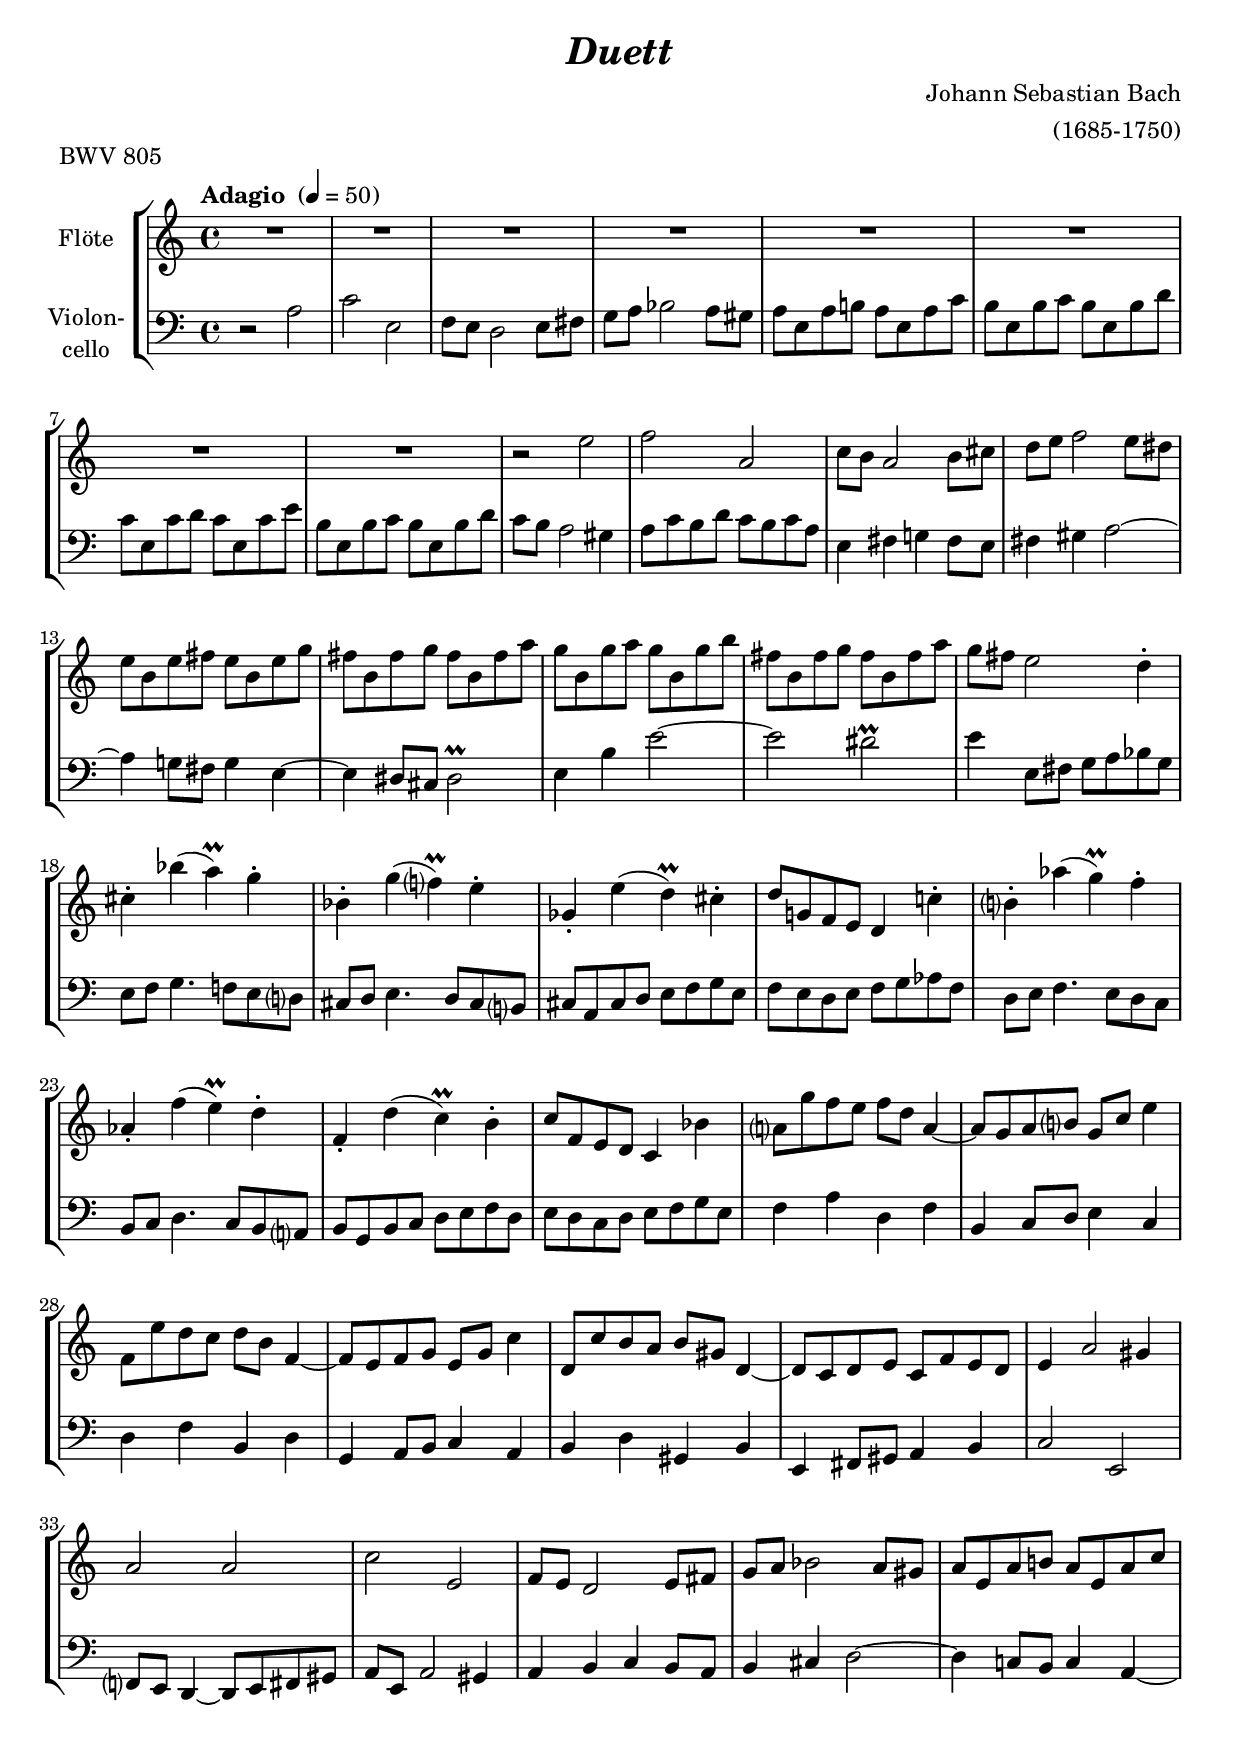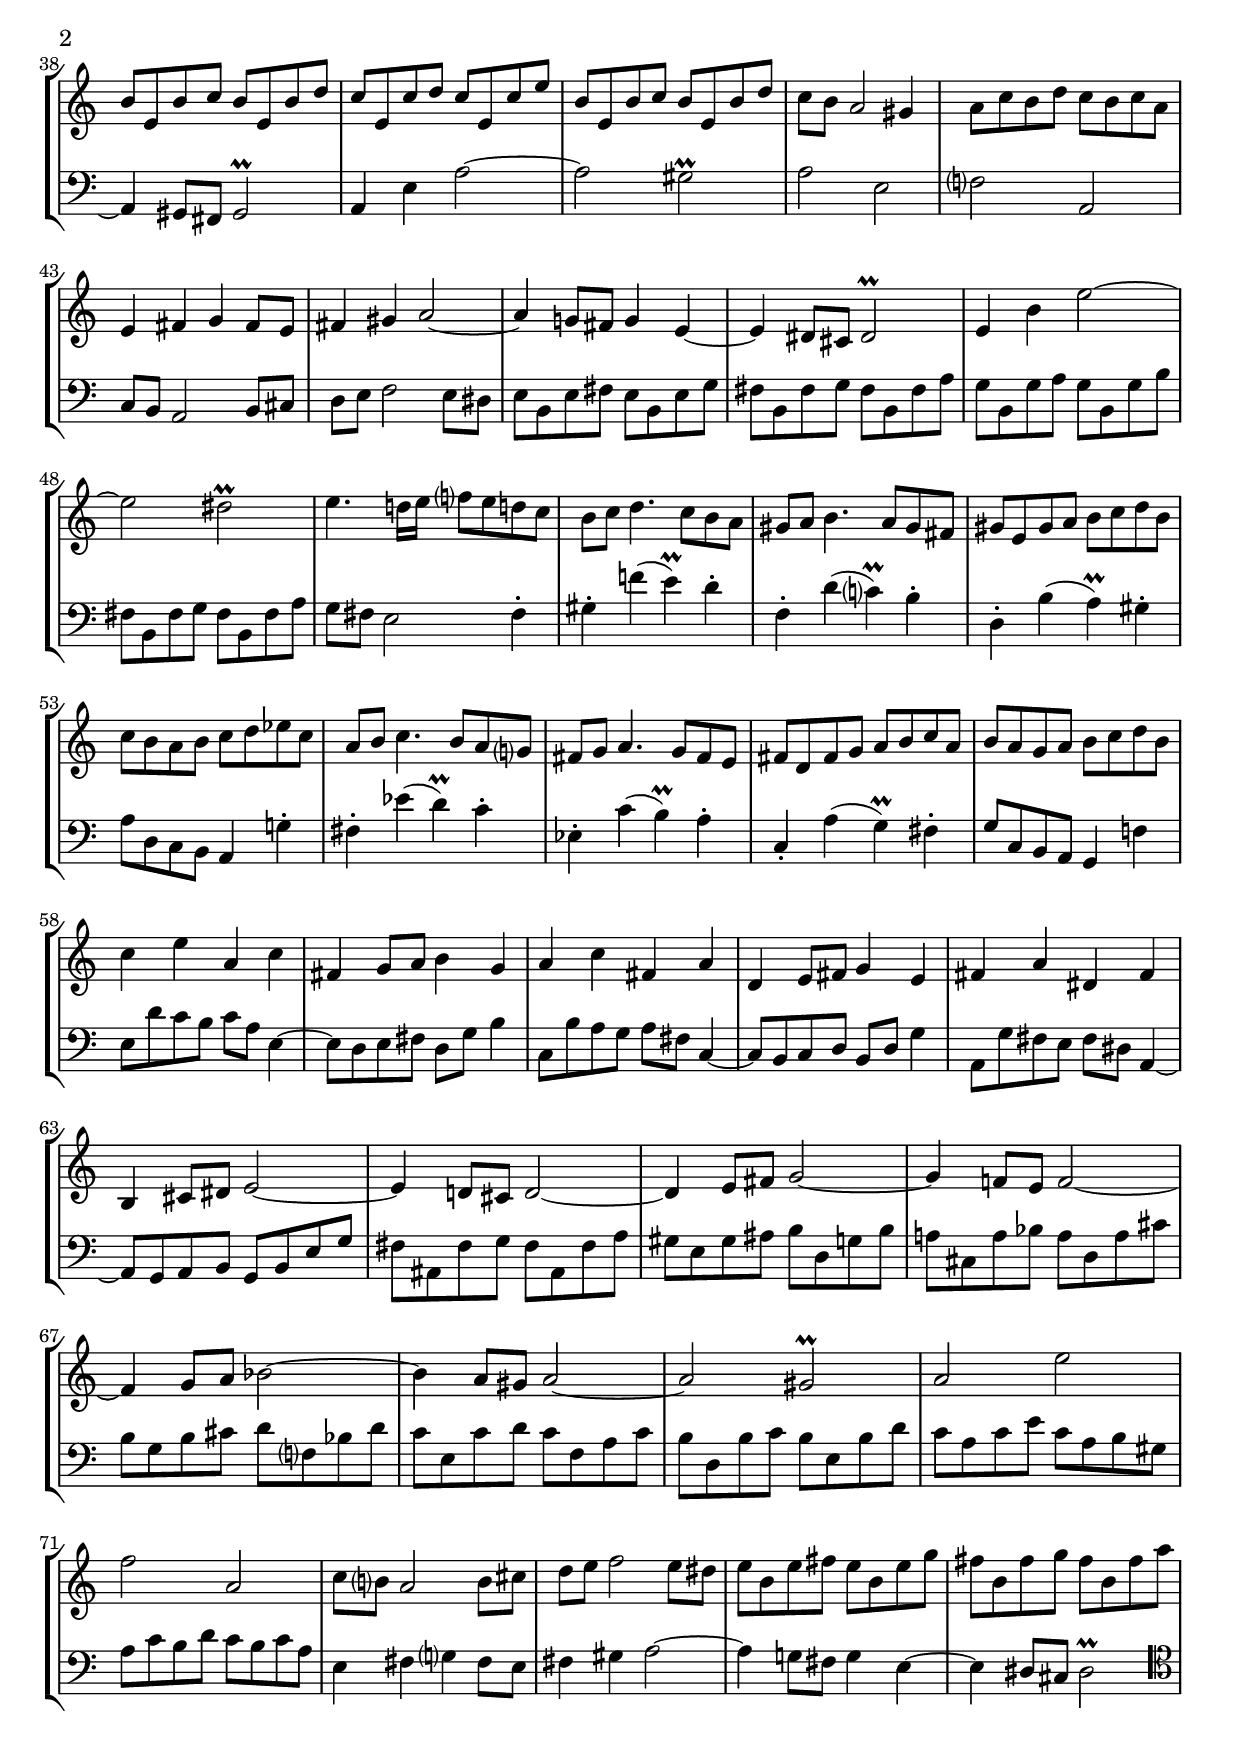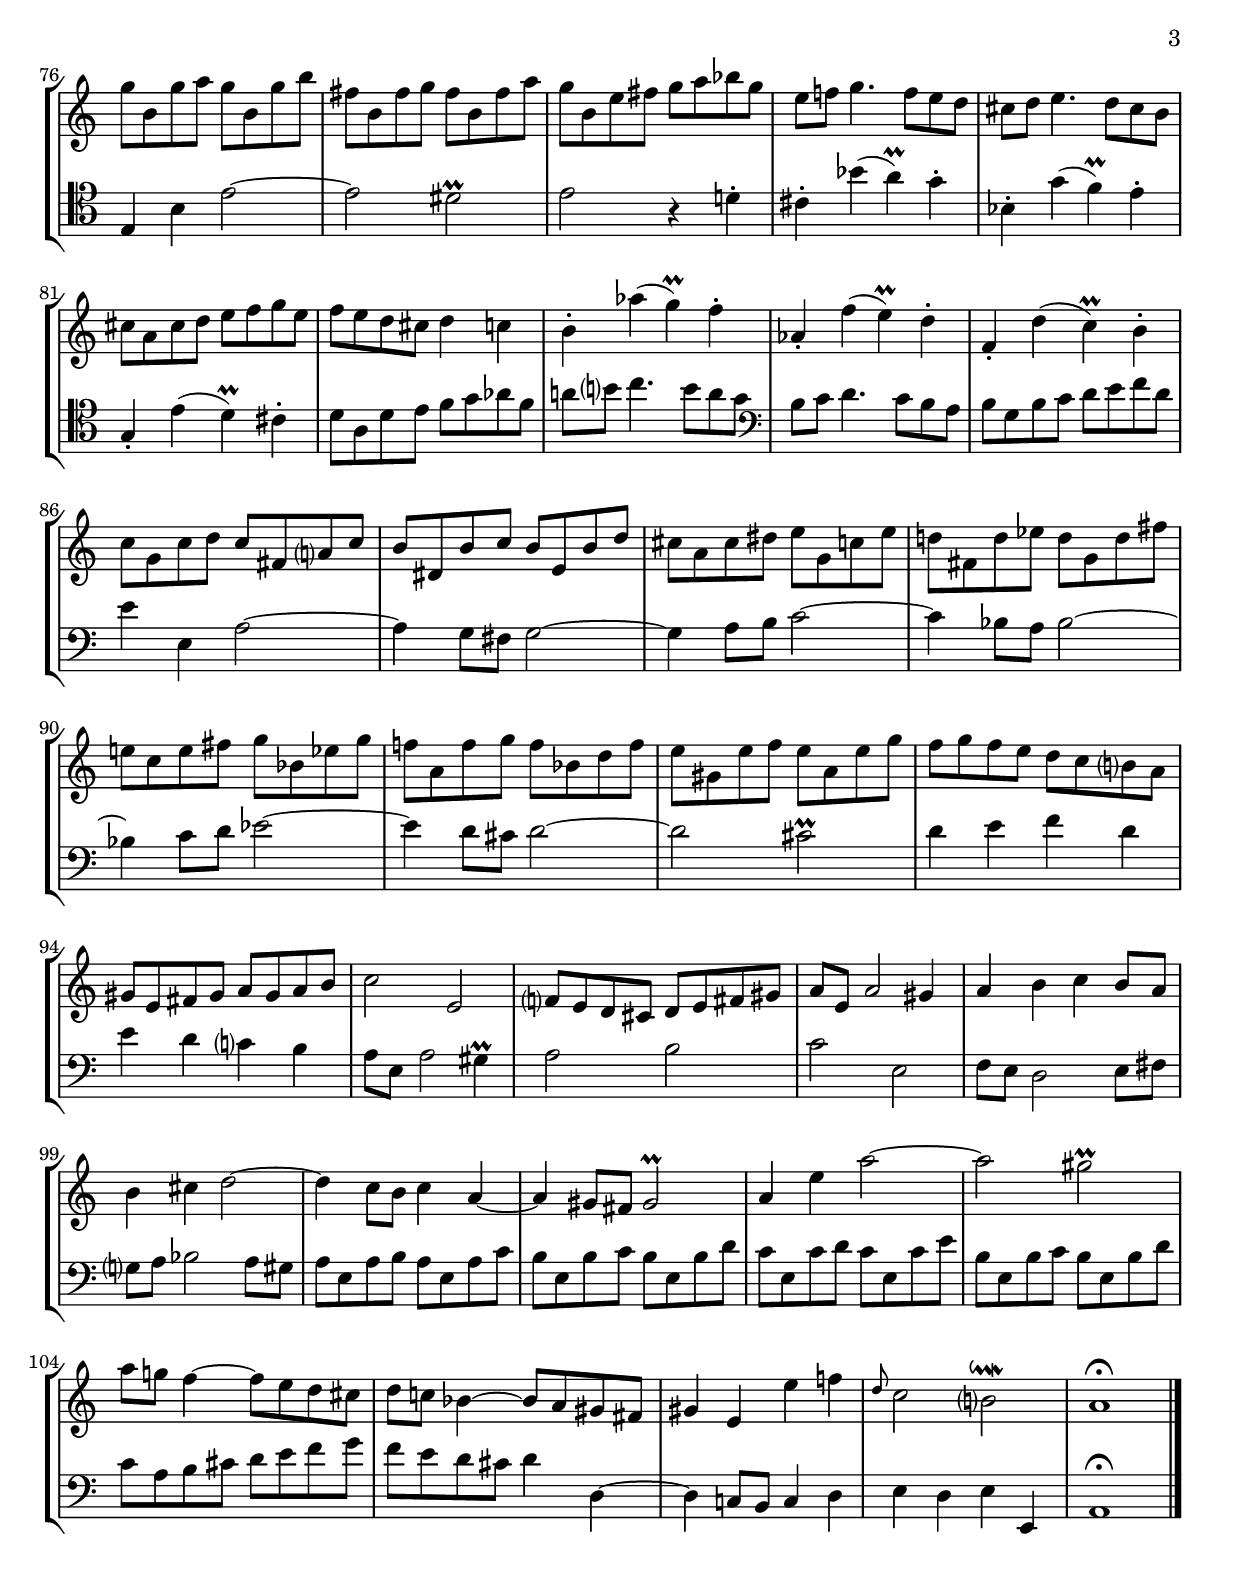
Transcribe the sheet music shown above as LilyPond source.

\version "2.18.2"
\include "deutsch.ly"

#(set-global-staff-size 20.5)

\header {
  title     = \markup \bold \italic "Duett"
  composer  = "Johann Sebastian Bach"
  arranger  = "(1685-1750)"
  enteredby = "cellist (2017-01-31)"
  piece     = "BWV 805"
}

voiceconsts = {
  \key a \minor
  \time 4/4
%  \numericTimeSignature
  \compressFullBarRests
  % Set default beaming for all staves
%  \set Timing.beamExceptions = #'()
%  \set Timing.baseMoment     = #(ly:make-moment 1 4)
%  \set Timing.beatStructure  = #'(1 1 1)
  \tempo "Adagio " 4=50
}

mifl = "flute"
mist = "string ensemble 1"
miba = "bassoon"
%miba = "harpsichord"
milo = "drawbar organ"

va = \relative c'' {
  \voiceconsts
  \clef "treble"

  R1*8
  r2 e
  f a,
  c8 h a2 h8 cis
  d e f2 e8 dis
  e h e fis e h e g
  fis h, fis' g fis h, fis' a

  g h, g' a g h, g' h
  fis h, fis' g fis h, fis' a
  g fis e2 d4-.
  cis-. b'( a)\prall g-.
  b,-. g'( f?)\prall e-.
  ges,-. e'( d)\prall cis-.
  d8 g,! f e d4 c'!-.
  h?-. as'( g)\prall f-.

  as,-. f'( e)\prall d-.
  f,-. d'( c)\prall h-.
  c8 f, e d c4 b'
  a?8 g' f e f d a4~
  a8 g a h? g c e4
  f,8 e' d c d h f4~
  f8 e f g e g c4

  d,8 c' h a h gis d4~
  d8 c d e c f e d
  e4 a2 gis4
  a2 a
  c e,
  f8 e d2 e8 fis
  g a b2 a8 gis
  a e a h! a e a c

  h e, h' c h e, h' d
  c e, c' d c e, c' e
  h e, h' c h e, h' d
  c h a2 gis4
  a8 c h d c h c a
  e4 fis g fis8 e

  fis4 gis a2~
  a4 g!8 fis g4 e~
  e dis8 cis dis2\prall
  e4 h' e2~
  e dis\prall
  e4. d!16 e f?8 e d! c
  h c d4. c8 h a
  gis a h4. a8 gis fis

  gis e gis a h c d h
  c h a h c d es c
  a h c4. h8 a g?
  fis g a4. g8 fis e
  fis d fis g a h c a
  h a g a h c d h

  c4 e a, c
  fis, g8 a h4 g
  a c fis, a
  d, e8 fis g4 e
  fis a dis, fis
  h, cis8 dis e2~
  e4 d!8 cis d2~
  d4 e8 fis g2~

  g4 f!8 e f2~
  f4 g8 a b2~
  b4 a8 gis a2~
  a gis\prall
  a e'
  f a,
  c8 h? a2 h8 cis
  d e f2 e8 dis
  e h e fis e h e g

  fis h, fis' g fis h, fis' a
  g h, g' a g h, g' h
  fis h, fis' g fis h, fis' a
  g h, e fis g a b g
  e f! g4. f8 e d
  cis d e4. d8 cis h

  cis a cis d e f g e
  f e d cis d4 c
  h-. as'( g)\prall f-.
  as,-. f'( e)\prall d-.
  f,-. d'( c)\prall h-.
  c8 g c d c fis, a? c
  h dis, h' c h e, h' d

  cis a cis dis e g, c e
  d! fis, d' es d g, d' fis
  e! c e fis g b, es g
  f! a, f' g f b, d f
  e gis, e' f e a, e' g

  f g f e d c h? a
  gis e fis gis a gis a h
  c2 e,
  f?8 e d cis d e fis gis
  a e a2 gis4
  a h c h8 a
  h4 cis d2~

  d4 c8 h c4 a~
  a gis8 fis gis2\prall
  a4 e' a2~
  a gis\prall
  a8 g! f4~ f8 e d cis
  d c! b4~ b8 a gis fis
  gis4 e e' f!
  \grace d8 c2 h?\downmordent

  a1\fermata \bar "|."
}

vb = \relative c' {
  \voiceconsts
  \clef "bass"

  r2 a
  c e,
  f8 e d2 e8 fis
  g a b2 a8 gis
  a e a h! a e a c
  h e, h' c h e, h' d
  c e, c' d c e, c' e

  h e, h' c h e, h' d
  c h a2 gis4
  a8 c h d c h c a
  e4 fis g! fis8 e
  fis4 gis a2~
  a4 g!8 fis g4 e~
  e dis8 cis dis2\prall

  e4 h' e2~
  e dis\prall
  e4 e,8 fis g a b g
  e f g4. f!8 e d?
  cis d e4. d8 cis h?
  cis a cis d e f g e
  f e d e f g as f

  d e f4. e8 d c
  h c d4. c8 h a?
  h g h c d e f d
  e d c d e f g e
  f4 a d, f
  h, c8 d e4 c
  d f h, d

  g, a8 h c4 a
  h d gis, h
  e, fis8 gis a4 h
  c2 e,
  f?8 e d4~ d8 e fis gis
  a e a2 gis4
  a h c h8 a
  h4 cis d2~

  d4 c!8 h c4 a~
  a gis8 fis gis2\prall
  a4 e' a2~
  a gis\prall
  a e f? a,
  c8 h a2 h8 cis
  d e f2 e8 dis
  e h e fis e h e g

  fis h, fis' g fis h, fis' a
  g h, g' a g h, g' h
  fis h, fis' g fis h, fis' a
  g fis e2 fis4-.
  gis-. f'!( e)\prall d-.
  f,-. d'( c?)\prall h-.

  d,-. h'( a)\prall gis-.
  a8 d, c h a4 g'!-.
  fis-. es'( d)\prall c-.
  es,-. c'( h)\prall a-.
  c,-. a'( g)\prall fis-.
  g8 c, h a g4 f'!
  e8 d' c h c a e4~

  e8 d e fis d g h4
  c,8 h' a g a fis c4~
  c8 h c d h d g4
  a,8 g' fis e fis dis a4~
  a8 g a h g h e g

  fis ais, fis' g fis ais, fis'a
  gis e gis ais h d, g h
  a! cis, a' b a d, a' cis
  h g h cis d f,? b d

  c e, c' d c f, a c
  h d, h' c h e, h' d
  c a c e c a h gis
  a c h d c h c a
  e4 fis g? fis8 e
  fis4 gis a2~

  a4 g!8 fis g4 e~
  e dis8 cis dis2\prall \clef "tenor"
  e4 h' e2~
  e dis\prall
  e r4 d!-.
  cis-. b'( a)\prall g-.
  b,-. g'( f)\prall e-.
  g,-. e'( d)\prall cis-.

  d8 a d e f g as f
  a! h? c4. h8 a g \clef "bass"
  h, c d4. c8 h a
  h g h c d e f d
  e4 e, a2~
  a4 g8 fis g2~
  g4 a8 h c2~
  c4 b8 a b2~
  b4 c8 d es2~
  es4 d8 cis d2~
  d cis\prall
  d4 e f d
  e d c? h
  a8 e a2 gis4\prall
  a2 h

  c e,
  f8 e d2 e8 fis
  g? a b2 a8 gis
  a e a h a e a c
  h e, h' c h e, h' d
  c e, c' d c e, c' e

  h e, h' c h e, h' d
  c a h cis d e f g
  f e d cis d4 d,~
  d c!8 h c4 d
  e d e e,
  a1\fermata \bar "|."
}


music = \new StaffGroup <<
      \new Staff {
	\set Staff.midiInstrument = \mifl
	\set Staff.instrumentName = \markup \center-column { "Flöte" }
	\transpose a a { \va }
      }

      \new Staff {
	\set Staff.midiInstrument = \miba
	\set Staff.instrumentName = \markup \center-column { "Violon-" "cello" }
	\transpose a a { \vb }
      }
>>

\book {
  \score {
    \music
    \layout {}
  }

  \score {
    \unfoldRepeats \music

    \midi {
      \context {
        \Score
      }
    }
  }
}
